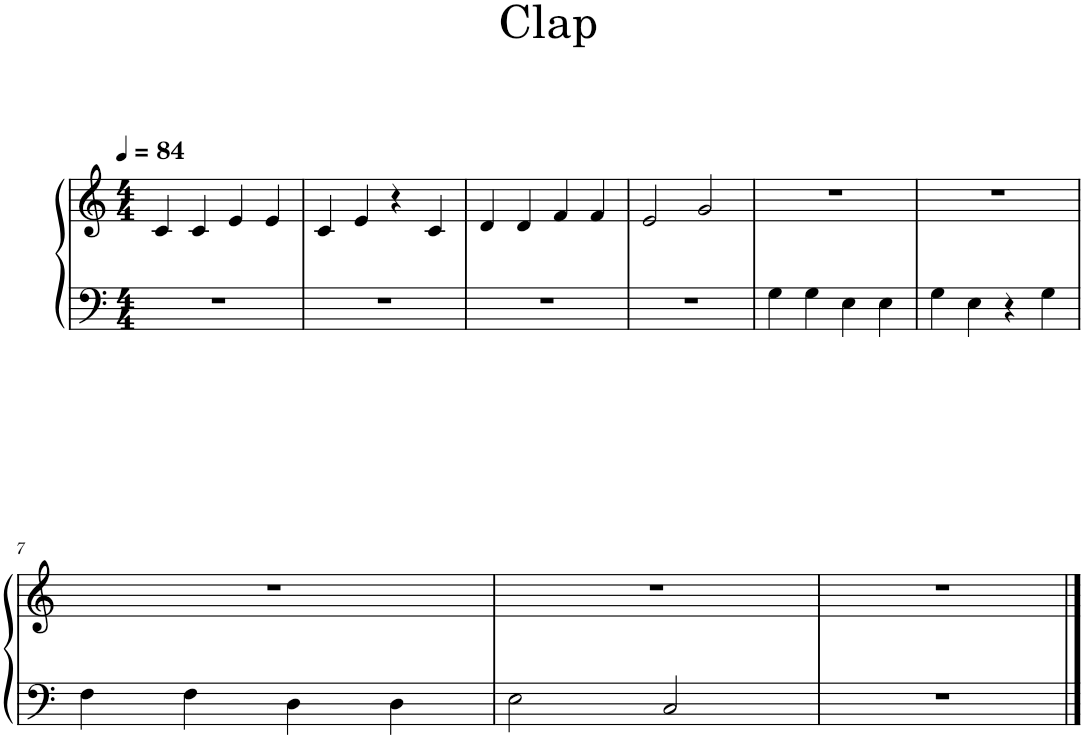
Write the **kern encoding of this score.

**kern	**kern
*part1	*part1
*staff2	*staff1
*I"Piano	*
*I'Pno.	*
*clefF4	*clefG2
*k[]	*k[]
*M4/4	*M4/4
*MM84	*MM84
=1	=1
1r	4c/
.	4c/
.	4e/
.	4e/
=2	=2
1r	4c/
.	4e/
.	4r
.	4c/
=3	=3
1r	4d/
.	4d/
.	4f/
.	4f/
=4	=4
1r	2e/
.	2g/
=5	=5
4G\	1r
4G\	.
4E\	.
4E\	.
=6	=6
4G\	1r
4E\	.
4r	.
4G\	.
!!LO:LB:g=z
=7	=7
4F\	1r
4F\	.
4D\	.
4D\	.
=8	=8
2E\	1r
2C/	.
=9	=9
1r	1r
==	==
*-	*-
